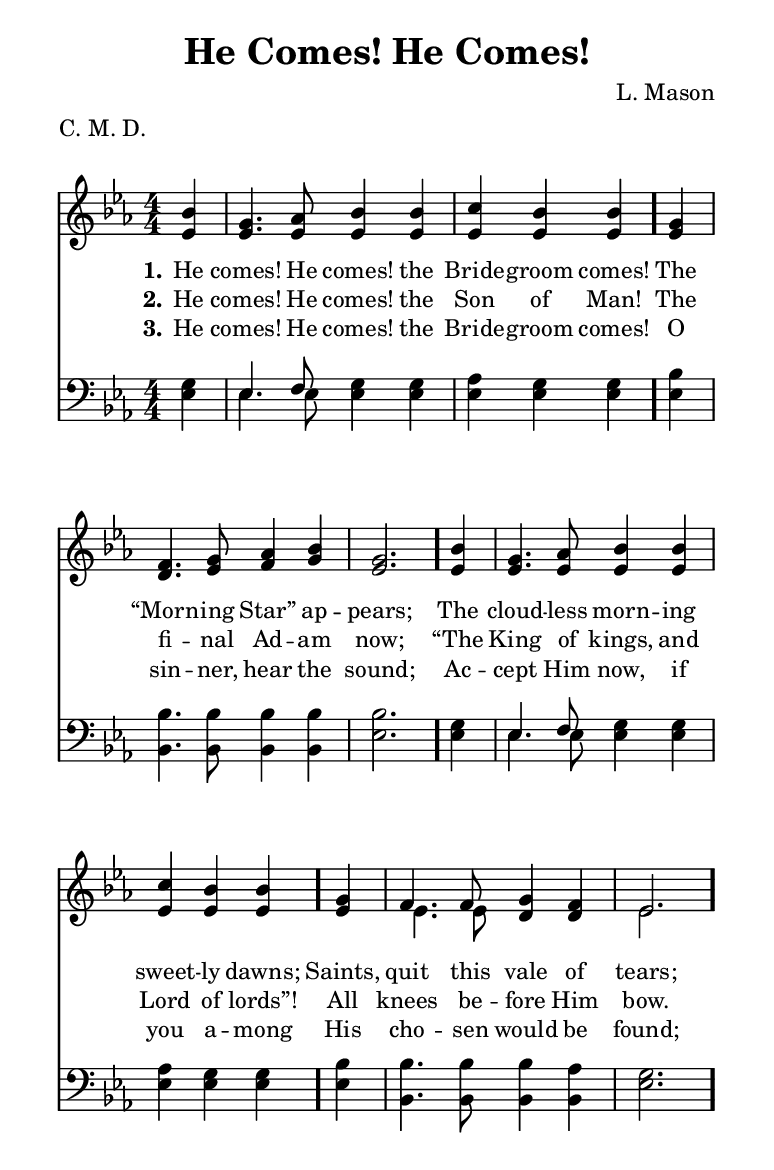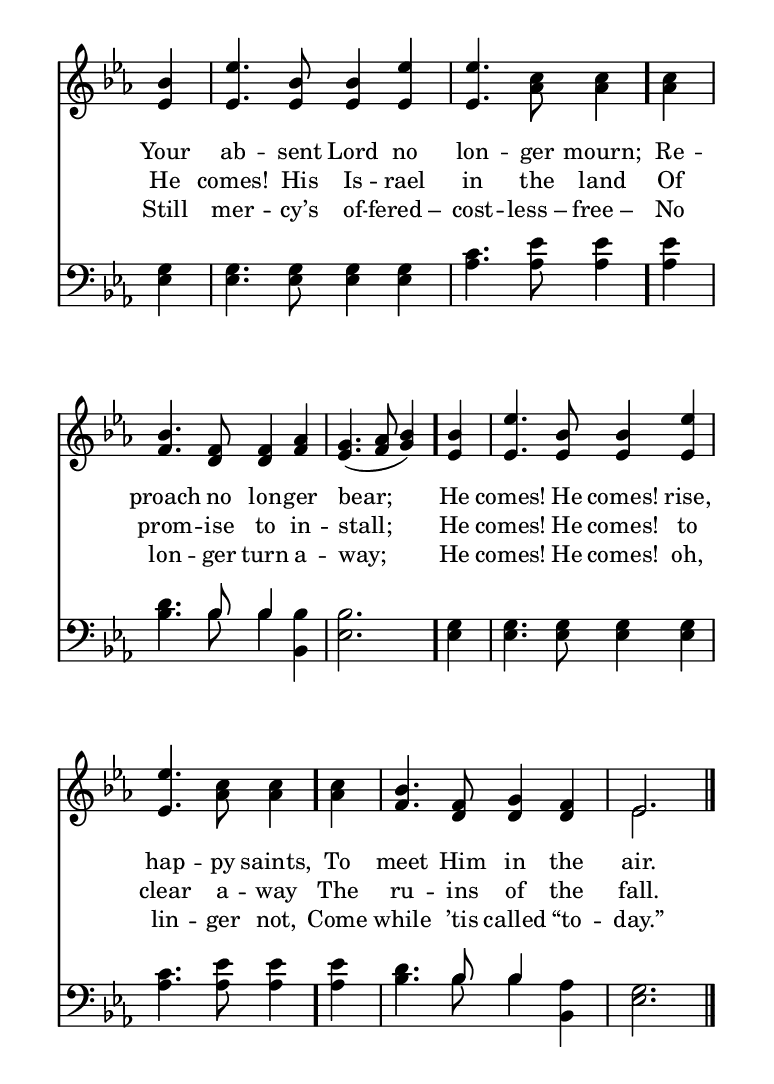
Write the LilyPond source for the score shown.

\include "common/global.ily"
\paper {
  \include "common/paper.ily"
}

\header{
  %gospel
  hymnnumber = "17"
  title = "He Comes! He Comes!"
  tunename = "Ostend"
  meter = "C. M. D."
  poet = ""
  composer = "L. Mason"
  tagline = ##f
}

% for fermata in MIDI
ta = { \tempo 4=80 }
tb = { \tempo 4=40 }

patternAA = { c4 | c4. c8 c4 c4 | c4 c4 c4    } % Line 1 / 3 all
patternAB = { c4 | c4. c8 c4 c4 | c4. c8 c4   } % Line 5 / 7 all
patternAC = { c4 | c4. c8 c4 c4 | c4.( c8 c4) } % Line 6 soprano / alto

patternBA = { c4 | c4. c8 c4 c4 c2. } % Line 2 / 4 / 8 all, Line 6 tenor / bass

global = {
  \include "common/overrides.ily"
  \override Staff.TimeSignature.style = #'numbered
  \time 4/4
  \override Score.MetronomeMark.transparent = ##t % hide all fermata changes too
  \ta
  \key ees \major
  \partial 4
  \autoBeamOff
}

notesSoprano = {
\global
\relative c'' {

  \changePitch \patternAA { bes  | g aes bes bes   | c bes bes }
  \changePitch \patternBA { g    | f g aes bes     | g         }
  \changePitch \patternAA { bes  | g aes bes bes   | c bes bes }
  \changePitch \patternBA { g    | f f g f         | ees       }

  \changePitch \patternAB { bes' | ees bes bes ees | ees c c   }
  \changePitch \patternAC { c    | bes f f aes     | g aes bes }
  \changePitch \patternAB { bes  | ees bes bes ees | ees c c   }
  \changePitch \patternBA { c    | bes f g f       | ees       }

  \bar "|."

}
}

notesAlto = {
\global
\relative e' {

  \changePitch \patternAA { ees | ees ees ees ees | ees ees ees }
  \changePitch \patternBA { ees | d ees f g       | ees         }
  \changePitch \patternAA { ees | ees ees ees ees | ees ees ees }
  \changePitch \patternBA { ees | ees ees d d     | ees         }

  \changePitch \patternAB { ees | ees ees ees ees | ees aes aes }
  \changePitch \patternAC { aes | f d d f         | ees f g     }
  \changePitch \patternAB { ees | ees ees ees ees | ees aes aes }
  \changePitch \patternBA { aes | f d d d         | ees         }

}
}

notesTenor = {
\global
\relative a {

  \changePitch \patternAA { g   | ees f g g       | aes g g   }
  \changePitch \patternBA { bes | bes bes bes bes | bes       }
  \changePitch \patternAA { g   | ees f g g       | aes g g   }
  \changePitch \patternBA { bes | bes bes bes aes | g         }

  \changePitch \patternAB { g   | g g g g         | c ees ees }
  \changePitch \patternBA { ees | d bes bes bes   | bes       }
  \changePitch \patternAB { g   | g g g g         | c ees ees }
  \changePitch \patternBA { ees | d bes bes aes   | g         }

}
}

notesBass = {
\global
\relative f {

  \changePitch \patternAA { ees | ees ees ees ees  | ees ees ees }
  \changePitch \patternBA { ees | bes bes bes bes  | ees         }
  \changePitch \patternAA { ees | ees ees ees ees  | ees ees ees }
  \changePitch \patternBA { ees | bes bes bes bes  | ees         }

  \changePitch \patternAB { ees | ees ees ees ees  | aes aes aes }
  \changePitch \patternBA { aes | bes bes bes bes, | ees         }
  \changePitch \patternAB { ees | ees ees ees ees  | aes aes aes }
  \changePitch \patternBA { aes | bes bes bes bes, | ees         }

}
}

wordsA = \lyricmode {
\set stanza = "1."

He comes! He comes! the Bride -- groom comes! \bar "."
The “Morn -- ing Star” ap -- pears; \bar "." \eogbreak
The cloud -- less morn -- ing sweet -- ly dawns; \bar "."
Saints, quit this vale of tears; \bar "." \eogbreak
Your ab -- sent Lord no lon -- ger mourn; \bar "."
Re -- proach no lon -- ger bear; \bar "." \eogbreak
He comes! He comes! rise, hap -- py saints, \bar "."
To meet Him in the air. \bar "." \eogbreak

}

wordsB = \lyricmode {
\set stanza = "2."

He comes! He comes! the Son of Man!
The fi -- nal Ad -- am now;
“The King of kings, and Lord of lords”!
All knees be -- fore Him bow.
He comes! His Is -- rael in the land
Of prom -- ise to in -- stall;
He comes! He comes! to clear a -- way
The ru -- ins of the fall.

}

wordsC = \lyricmode {
\set stanza = "3."

He comes! He comes! the Bride -- groom comes!
O sin -- ner, hear the sound;
Ac -- cept Him now, if you a -- mong
His cho -- sen would be found;
Still mer -- cy’s of -- fered_– cost -- less_– free_–
No lon -- ger turn a -- way;
He comes! He comes! oh, lin -- ger not,
Come while ’tis called “to -- day.”

}

\score {
  \context ChoirStaff <<
    \context Staff = upper <<
      \set Staff.autoBeaming = ##f
      \set ChoirStaff.systemStartDelimiter = #'SystemStartBar
      \set ChoirStaff.printPartCombineTexts = ##f
      \partcombine #'(2 . 11) \notesSoprano \notesAlto
      \context NullVoice = sopranos { \voiceOne << \notesSoprano >> }
      \context Lyrics = one   \lyricsto sopranos \wordsA
      \context Lyrics = two   \lyricsto sopranos \wordsB
      \context Lyrics = three \lyricsto sopranos \wordsC
      %\context Lyrics = four  \lyricsto sopranos \wordsD
      %\context Lyrics = five  \lyricsto sopranos \wordsE
    >>
    \context Staff = men <<
      \set Staff.autoBeaming = ##f
      \clef bass
      \set ChoirStaff.printPartCombineTexts = ##f
      \partcombine #'(2 . 11) \notesTenor \notesBass
    >>
  >>
  \layout {
    \include "common/layout.ily"
  }
  #(cond ((ly:get-option 'eog-midi-permitted) #{ \midi{
    \include "common/midi.ily"
  } #}))
}

\version "2.19.49"  % necessary for upgrading to future LilyPond versions.

% vi:set et ts=2 sw=2 ai nocindent syntax=lilypond:
